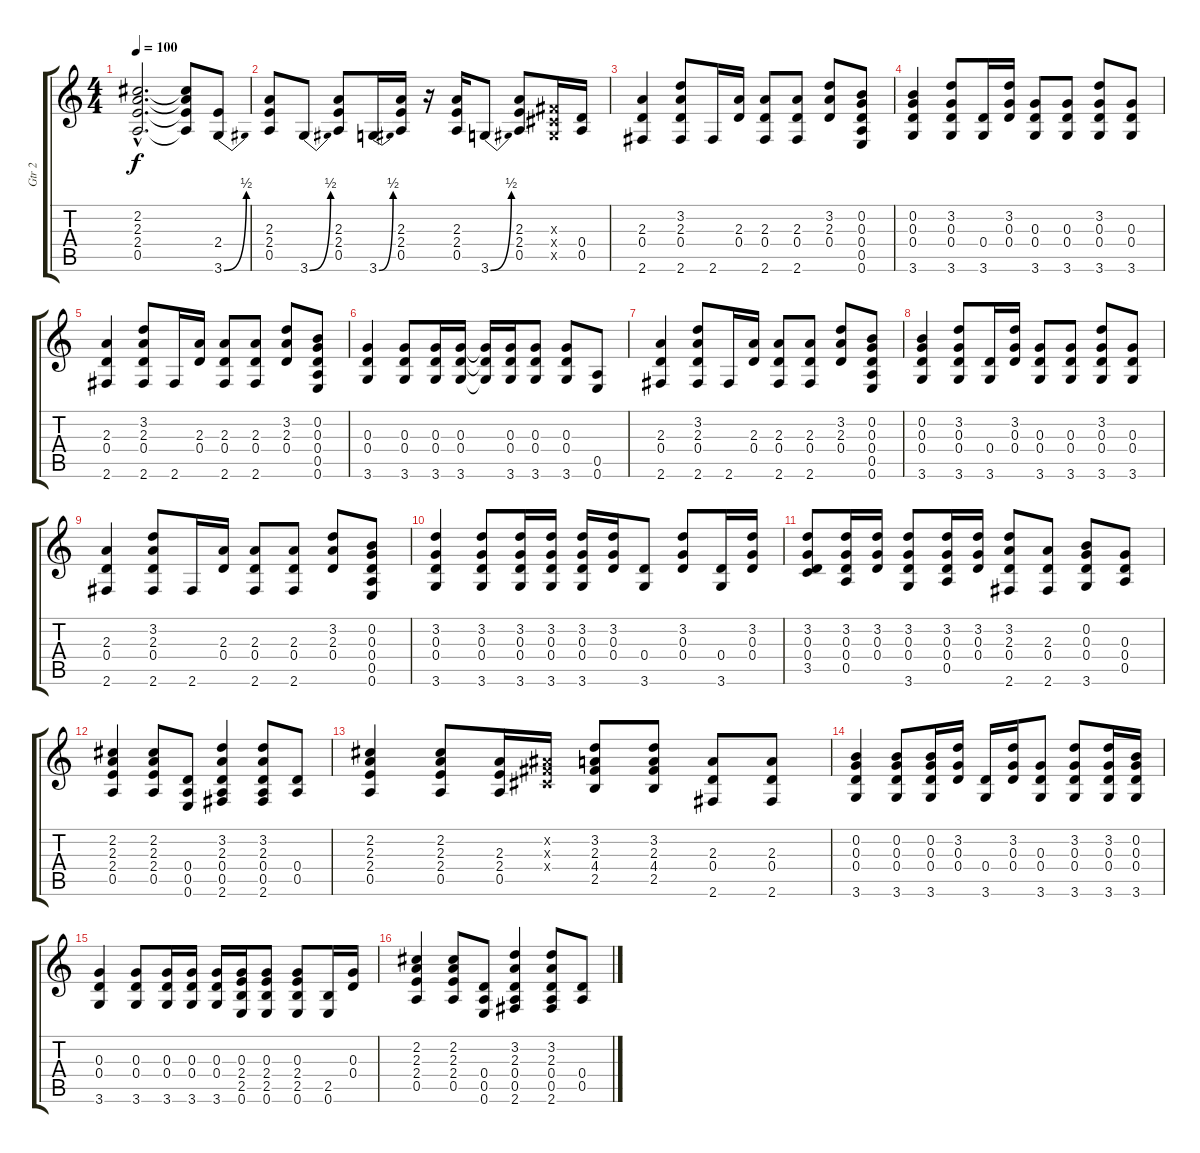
\track ("Gtr 2" "Gtr 2") {instrument distortionguitar}
\staff {score tabs}
\tuning (E4 B3 G3 D3 A2 E2) {hide}
\ts (4 4)
\tempo 100
\clef g2
\ks c
(2.2{hac} 2.3{hac} 2.4{hac} 0.5{hac}).2{d dy f} (2.2{t} 2.3{t} 2.4{t} 0.5{t}).8 (2.4 3.6{be (bend 0 0 60 2)}).8 |
(2.3 2.4 0.5).8 3.6{be (bend 0 0 60 2)}.8 (2.3 2.4 0.5).8 3.6{be (bend 0 0 60 2)}.16 (2.3 2.4 0.5).16 r.16 (2.3 2.4 0.5).16 3.6{be (bend 0 0 60 2)}.8 (2.3 2.4 0.5).8 (-1.3{x} -1.4{x} -1.5{x}).16 (0.4 0.5).16 |
(2.3 0.4 2.6).4 (3.2 2.3 0.4 2.6).8 2.6.16 (2.3 0.4).16 (2.3 0.4 2.6).8 (2.3 0.4 2.6).8 (3.2 2.3 0.4).8 (0.2 0.3 0.4 0.5 0.6).8 |
(0.2 0.3 0.4 3.6).4 (3.2 0.3 0.4 3.6).8 (0.4 3.6).16 (3.2 0.3 0.4).16 (0.3 0.4 3.6).8 (0.3 0.4 3.6).8 (3.2 0.3 0.4 3.6).8 (0.3 0.4 3.6).8 |
(2.3 0.4 2.6).4 (3.2 2.3 0.4 2.6).8 2.6.16 (2.3 0.4).16 (2.3 0.4 2.6).8 (2.3 0.4 2.6).8 (3.2 2.3 0.4).8 (0.2 0.3 0.4 0.5 0.6).8 |
(0.3 0.4 3.6).4 (0.3 0.4 3.6).8 (0.3 0.4 3.6).16 (0.3 0.4 3.6).16 (0.3{t} 0.4{t} 3.6{t}).16 (0.3 0.4 3.6).16 (0.3 0.4 3.6).8 (0.3 0.4 3.6).8 (0.5 0.6).8 |
(2.3 0.4 2.6).4 (3.2 2.3 0.4 2.6).8 2.6.16 (2.3 0.4).16 (2.3 0.4 2.6).8 (2.3 0.4 2.6).8 (3.2 2.3 0.4).8 (0.2 0.3 0.4 0.5 0.6).8 |
(0.2 0.3 0.4 3.6).4 (3.2 0.3 0.4 3.6).8 (0.4 3.6).16 (3.2 0.3 0.4).16 (0.3 0.4 3.6).8 (0.3 0.4 3.6).8 (3.2 0.3 0.4 3.6).8 (0.3 0.4 3.6).8 |
(2.3 0.4 2.6).4 (3.2 2.3 0.4 2.6).8 2.6.16 (2.3 0.4).16 (2.3 0.4 2.6).8 (2.3 0.4 2.6).8 (3.2 2.3 0.4).8 (0.2 0.3 0.4 0.5 0.6).8 |
(3.2 0.3 0.4 3.6).4 (3.2 0.3 0.4 3.6).8 (3.2 0.3 0.4 3.6).16 (3.2 0.3 0.4 3.6).16 (3.2 0.3 0.4 3.6).16 (3.2 0.3 0.4).16 (0.4 3.6).8 (3.2 0.3 0.4).8 (0.4 3.6).16 (3.2 0.3 0.4).16 |
(3.2 0.3 0.4 3.5).8 (3.2 0.3 0.4 0.5).16 (3.2 0.3 0.4).16 (3.2 0.3 0.4 3.6).8 (3.2 0.3 0.4 0.5).16 (3.2 0.3 0.4).16 (3.2 2.3 0.4 2.6).8 (2.3 0.4 2.6).8 (0.2 0.3 0.4 3.6).8 (0.3 0.4 0.5).8 |
(2.2 2.3 2.4 0.5).4 (2.2 2.3 2.4 0.5).8 (0.4 0.5 0.6).8 (3.2 2.3 0.4 0.5 2.6).4 (3.2 2.3 0.4 0.5 2.6).8 (0.4 0.5).8 |
(2.2 2.3 2.4 0.5).4 (2.2 2.3 2.4 0.5).8 (2.3 2.4 0.5).16 (-1.2{x} -1.3{x} -1.4{x}).16 (3.2 2.3 4.4 2.5).8 (3.2 2.3 4.4 2.5).8 (2.3 0.4 2.6).8 (2.3 0.4 2.6).8 |
(0.2 0.3 0.4 3.6).4 (0.2 0.3 0.4 3.6).8 (0.2 0.3 0.4 3.6).16 (3.2 0.3 0.4).16 (0.4 3.6).16 (3.2 0.3 0.4).16 (0.3 0.4 3.6).8 (3.2 0.3 0.4 3.6).8 (3.2 0.3 0.4 3.6).16 (0.2 0.3 0.4 3.6).16 |
(0.3 0.4 3.6).4 (0.3 0.4 3.6).8 (0.3 0.4 3.6).16 (0.3 0.4 3.6).16 (0.3 0.4 3.6).16 (0.3 2.4 2.5 0.6).16 (0.3 2.4 2.5 0.6).8 (0.3 2.4 2.5 0.6).8 (2.5 0.6).16 (0.3 0.4).16 |
(2.2 2.3 2.4 0.5).4 (2.2 2.3 2.4 0.5).8 (0.4 0.5 0.6).8 (3.2 2.3 0.4 0.5 2.6).4 (3.2 2.3 0.4 0.5 2.6).8 (0.4 0.5).8
